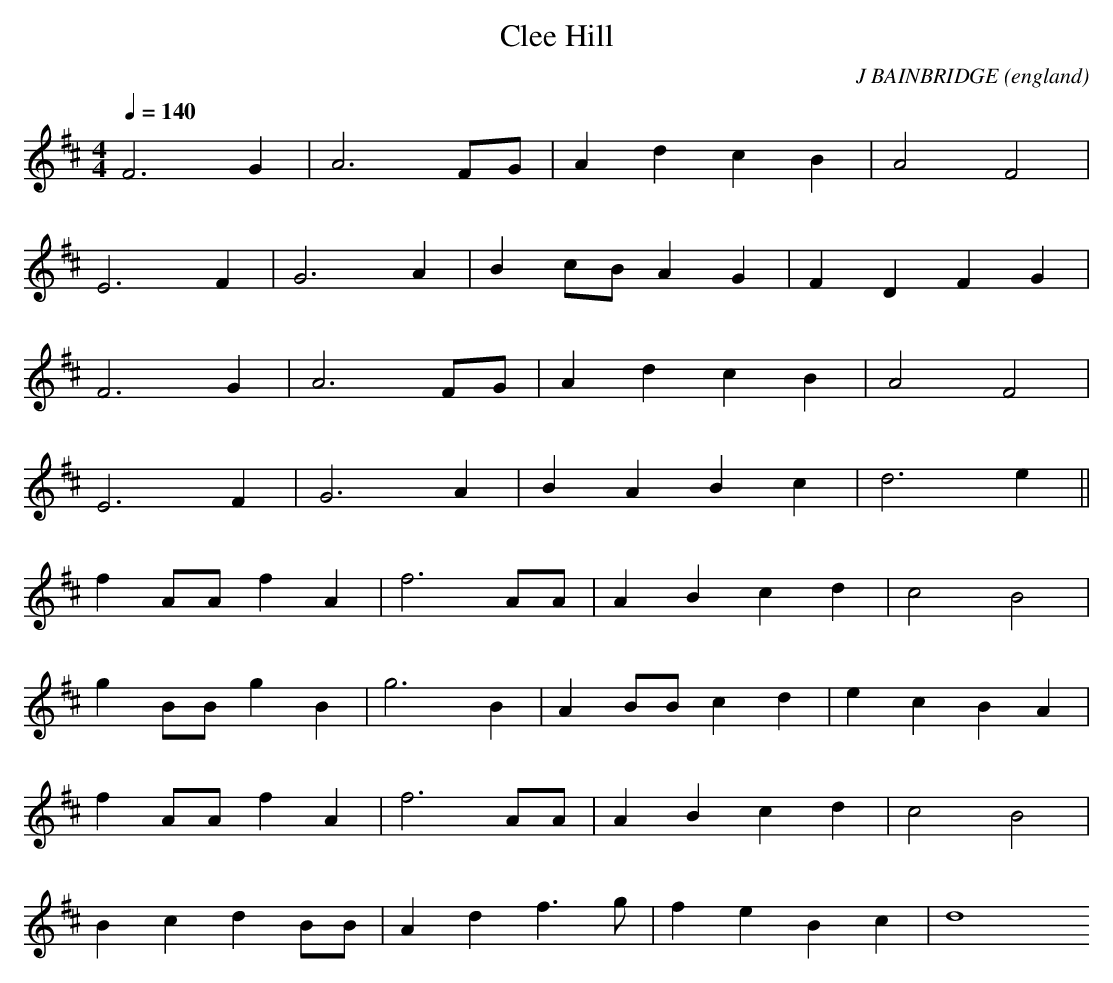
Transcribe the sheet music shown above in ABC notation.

X:1
T:Clee Hill
O:england
C:J BAINBRIDGE
Q:1/4=140
M:4/4
L:1/8
K:D
F6G2|A6FG|A2d2c2B2|A4F4|
E6F2|G6A2|B2cB A2G2|F2D2F2G2|
F6G2|A6FG|A2d2c2B2|A4F4|
E6F2|G6A2|B2A2B2c2|d6e2||
f2AA f2A2|f6AA|A2B2c2d2|c4B4|
g2BB g2B2|g6B2|A2BB c2d2|e2c2B2A2|
f2AA f2A2|f6AA|A2B2c2d2|c4B4|
B2c2d2BB|A2d2f3g|f2e2B2c2|d8
